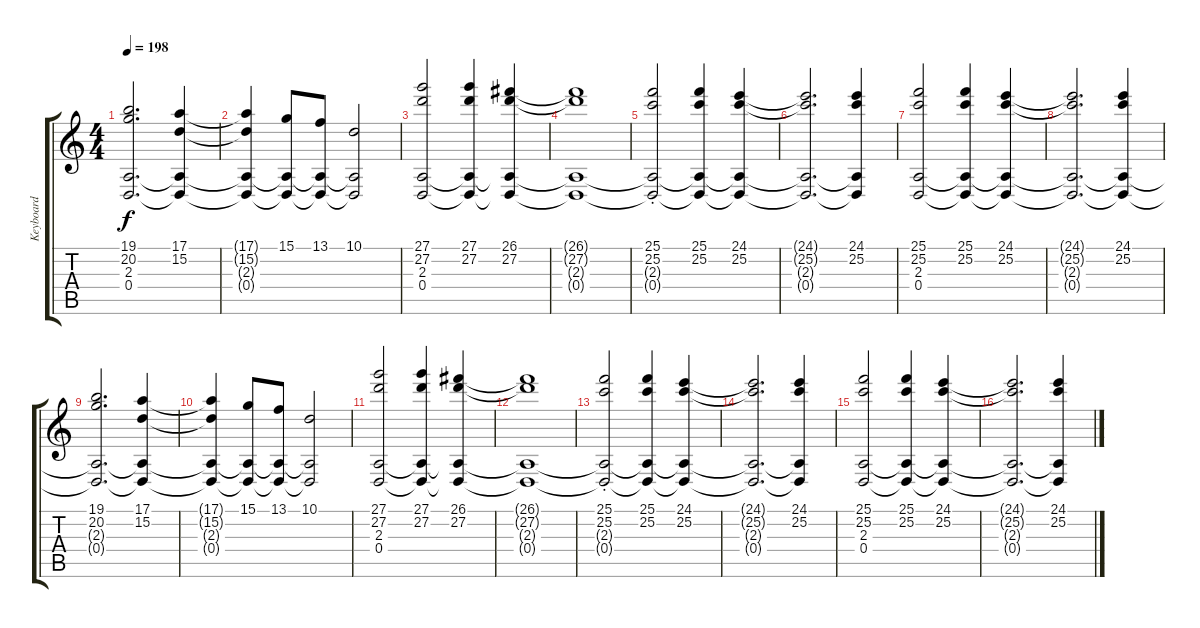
\track ("Keyboard" "Keyboard") {instrument rockorgan}
\staff {score tabs}
\tuning (E4 B3 G3 D3 A2 E2) {hide}
\ts (4 4)
\tempo 198
\clef g2
\ks c
(19.1 20.2 2.3{t} 0.4{t}).2{d dy f} (17.1 15.2 2.3{t} 0.4{t}).4 |
(17.1{t} 15.2{t} 2.3{t} 0.4{t}).4 (15.1 2.3{t} 0.4{t}).8 (13.1 2.3{t} 0.4{t}).8 (10.1 2.3{t} 0.4{t}).2 |
(27.1 27.2 2.3 0.4).2 (27.1 27.2 2.3{t} 0.4{t}).4 (26.1 27.2 2.3{t} 0.4{t}).4 |
(26.1{t} 27.2{t} 2.3{t} 0.4{t}).1 |
(25.1{st} 25.2{st} 2.3{t} 0.4{t}).2 (25.1 25.2 2.3{t} 0.4{t}).4 (24.1 25.2 2.3{t} 0.4{t}).4 |
(24.1{t} 25.2{t} 2.3{t} 0.4{t}).2{d} (24.1 25.2 2.3{t} 0.4{t}).4 |
(25.1 25.2 2.3 0.4).2 (25.1 25.2 2.3{t} 0.4{t}).4 (24.1 25.2 2.3{t} 0.4{t}).4 |
(24.1{t} 25.2{t} 2.3{t} 0.4{t}).2{d} (24.1 25.2 2.3{t} 0.4{t}).4 |
(19.1 20.2 2.3{t} 0.4{t}).2{d} (17.1 15.2 2.3{t} 0.4{t}).4 |
(17.1{t} 15.2{t} 2.3{t} 0.4{t}).4 (15.1 2.3{t} 0.4{t}).8 (13.1 2.3{t} 0.4{t}).8 (10.1 2.3{t} 0.4{t}).2 |
(27.1 27.2 2.3 0.4).2 (27.1 27.2 2.3{t} 0.4{t}).4 (26.1 27.2 2.3{t} 0.4{t}).4 |
(26.1{t} 27.2{t} 2.3{t} 0.4{t}).1 |
(25.1{st} 25.2{st} 2.3{t} 0.4{t}).2 (25.1 25.2 2.3{t} 0.4{t}).4 (24.1 25.2 2.3{t} 0.4{t}).4 |
(24.1{t} 25.2{t} 2.3{t} 0.4{t}).2{d} (24.1 25.2 2.3{t} 0.4{t}).4 |
(25.1 25.2 2.3 0.4).2 (25.1 25.2 2.3{t} 0.4{t}).4 (24.1 25.2 2.3{t} 0.4{t}).4 |
(24.1{t} 25.2{t} 2.3{t} 0.4{t}).2{d} (24.1 25.2 2.3{t} 0.4{t}).4
